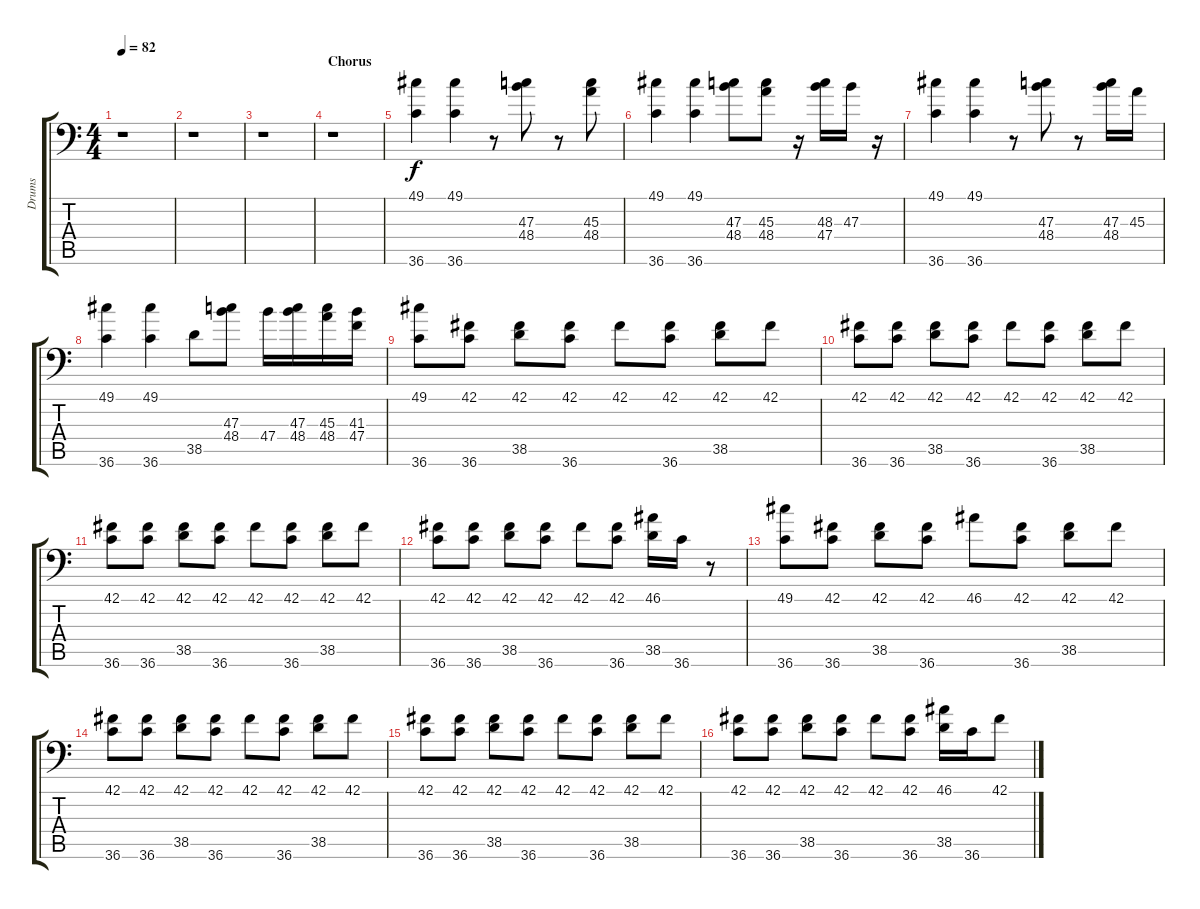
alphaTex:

\track ("Drums" "Drums") {instrument acousticgrandpiano}
\staff {score tabs}
\tuning (C-1 C-1 C-1 C-1 C-1 C-1) {hide}
\ts (4 4)
\tempo 82
\clef f4
\ks c
r.1{dy f} |
r.1 |
r.1 |
\section ("" "Chorus")
r.1 |
(49.1 36.6).4 (49.1 36.6).4 r.8 (47.3 48.4).8 r.8 (45.3 48.4).8 |
(49.1 36.6).4 (49.1 36.6).4 (47.3 48.4).8 (45.3 48.4).8 r.16 (48.3 47.4).16 47.3.16 r.16 |
(49.1 36.6).4 (49.1 36.6).4 r.8 (47.3 48.4).8 r.8 (47.3 48.4).16 45.3.16 |
(49.1 36.6).4 (49.1 36.6).4 38.5.8 (47.3 48.4).8 47.4.16 (47.3 48.4).16 (45.3 48.4).16 (41.3 47.4).16 |
(49.1 36.6).8 (42.1 36.6).8 (42.1 38.5).8 (42.1 36.6).8 42.1.8 (42.1 36.6).8 (42.1 38.5).8 42.1.8 |
(42.1 36.6).8 (42.1 36.6).8 (42.1 38.5).8 (42.1 36.6).8 42.1.8 (42.1 36.6).8 (42.1 38.5).8 42.1.8 |
(42.1 36.6).8 (42.1 36.6).8 (42.1 38.5).8 (42.1 36.6).8 42.1.8 (42.1 36.6).8 (42.1 38.5).8 42.1.8 |
(42.1 36.6).8 (42.1 36.6).8 (42.1 38.5).8 (42.1 36.6).8 42.1.8 (42.1 36.6).8 (46.1 38.5).16 36.6.16 r.8 |
(49.1 36.6).8 (42.1 36.6).8 (42.1 38.5).8 (42.1 36.6).8 46.1.8 (42.1 36.6).8 (42.1 38.5).8 42.1.8 |
(42.1 36.6).8 (42.1 36.6).8 (42.1 38.5).8 (42.1 36.6).8 42.1.8 (42.1 36.6).8 (42.1 38.5).8 42.1.8 |
(42.1 36.6).8 (42.1 36.6).8 (42.1 38.5).8 (42.1 36.6).8 42.1.8 (42.1 36.6).8 (42.1 38.5).8 42.1.8 |
(42.1 36.6).8 (42.1 36.6).8 (42.1 38.5).8 (42.1 36.6).8 42.1.8 (42.1 36.6).8 (46.1 38.5).16 36.6.16 42.1.8
